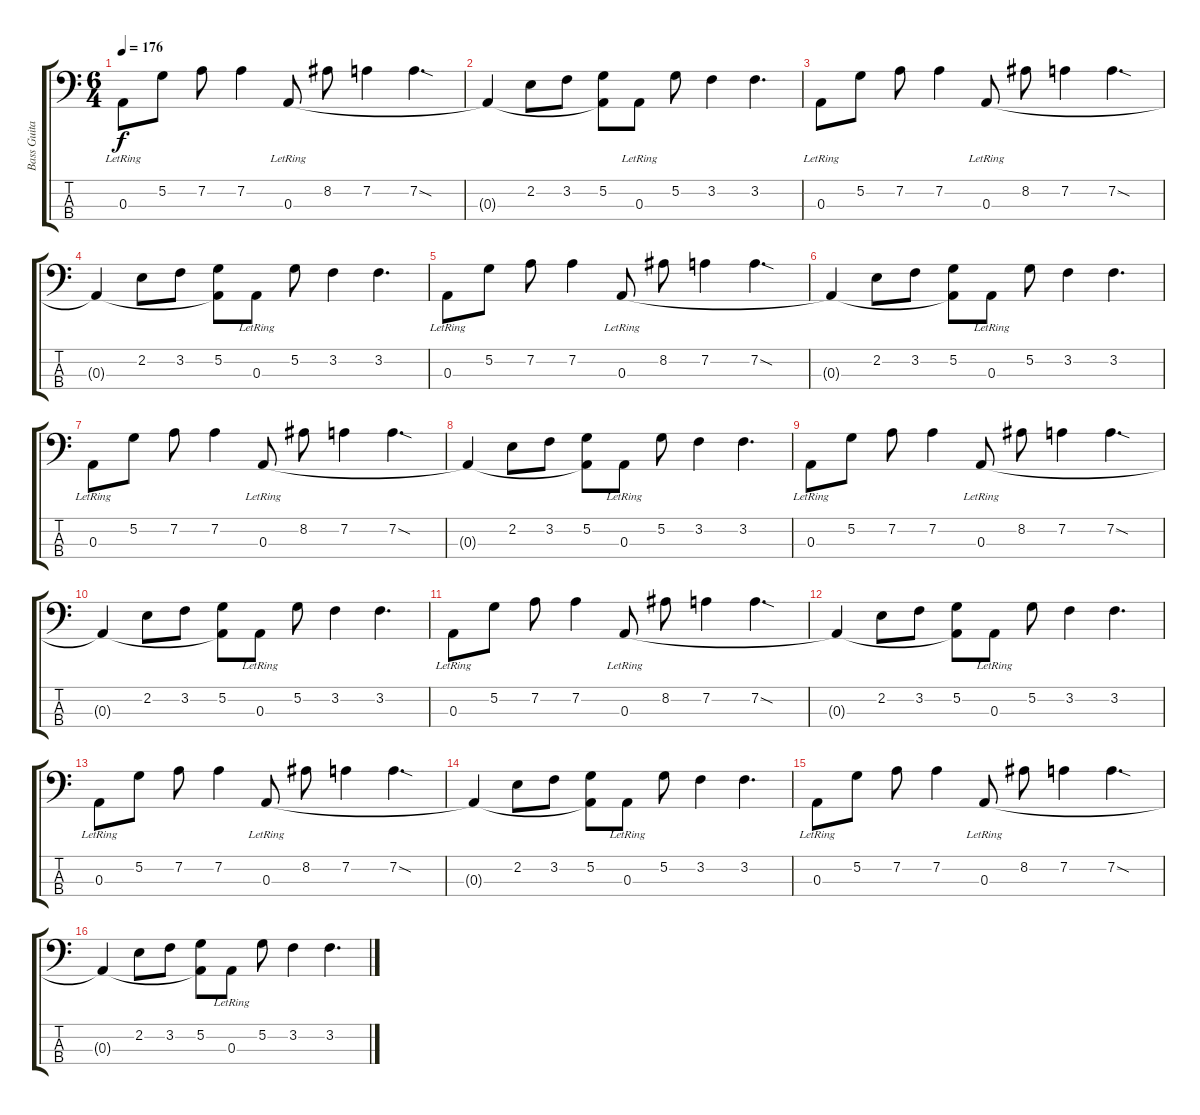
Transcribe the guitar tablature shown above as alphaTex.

\track ("Bass Guitar" "Bass Guita") {instrument electricbassfinger}
\staff {score tabs}
\tuning (G2 D2 A1 D1) {hide}
\ts (6 4)
\tempo 176
\clef f4
\ks c
0.3{lr}.8{dy f} 5.2.8 7.2.8 7.2.4 0.3{lr}.8 8.2.8 7.2.4 7.2{sod}.4{d} |
0.3{t}.4 2.2.8 3.2.8 (5.2 0.3{t}).8 0.3{lr}.8 5.2.8 3.2.4 3.2.4{d} |
0.3{lr}.8 5.2.8 7.2.8 7.2.4 0.3{lr}.8 8.2.8 7.2.4 7.2{sod}.4{d} |
0.3{t}.4 2.2.8 3.2.8 (5.2 0.3{t}).8 0.3{lr}.8 5.2.8 3.2.4 3.2.4{d} |
0.3{lr}.8 5.2.8 7.2.8 7.2.4 0.3{lr}.8 8.2.8 7.2.4 7.2{sod}.4{d} |
0.3{t}.4 2.2.8 3.2.8 (5.2 0.3{t}).8 0.3{lr}.8 5.2.8 3.2.4 3.2.4{d} |
0.3{lr}.8 5.2.8 7.2.8 7.2.4 0.3{lr}.8 8.2.8 7.2.4 7.2{sod}.4{d} |
0.3{t}.4 2.2.8 3.2.8 (5.2 0.3{t}).8 0.3{lr}.8 5.2.8 3.2.4 3.2.4{d} |
0.3{lr}.8 5.2.8 7.2.8 7.2.4 0.3{lr}.8 8.2.8 7.2.4 7.2{sod}.4{d} |
0.3{t}.4 2.2.8 3.2.8 (5.2 0.3{t}).8 0.3{lr}.8 5.2.8 3.2.4 3.2.4{d} |
0.3{lr}.8 5.2.8 7.2.8 7.2.4 0.3{lr}.8 8.2.8 7.2.4 7.2{sod}.4{d} |
0.3{t}.4 2.2.8 3.2.8 (5.2 0.3{t}).8 0.3{lr}.8 5.2.8 3.2.4 3.2.4{d} |
0.3{lr}.8 5.2.8 7.2.8 7.2.4 0.3{lr}.8 8.2.8 7.2.4 7.2{sod}.4{d} |
0.3{t}.4 2.2.8 3.2.8 (5.2 0.3{t}).8 0.3{lr}.8 5.2.8 3.2.4 3.2.4{d} |
0.3{lr}.8 5.2.8 7.2.8 7.2.4 0.3{lr}.8 8.2.8 7.2.4 7.2{sod}.4{d} |
0.3{t}.4 2.2.8 3.2.8 (5.2 0.3{t}).8 0.3{lr}.8 5.2.8 3.2.4 3.2.4{d}
